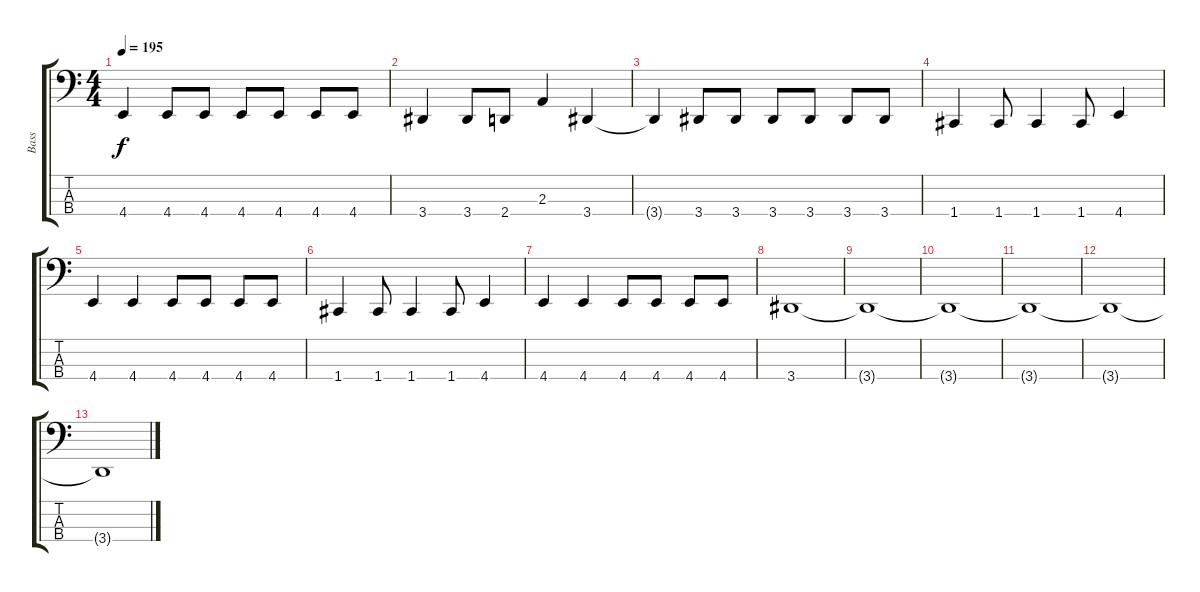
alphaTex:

\track ("Bass" "Bass") {instrument electricbasspick}
\staff {score tabs}
\tuning (F2 C2 G1 C1) {hide}
\ts (4 4)
\tempo 195
\clef f4
\ks c
4.4{t}.4{dy f} 4.4.8 4.4.8 4.4.8 4.4.8 4.4.8 4.4.8 |
3.4.4 3.4.8 2.4.8 2.3.4 3.4.4 |
3.4{t}.4 3.4.8 3.4.8 3.4.8 3.4.8 3.4.8 3.4.8 |
1.4.4 1.4.8 1.4.4 1.4.8 4.4.4 |
4.4.4 4.4.4 4.4.8 4.4.8 4.4.8 4.4.8 |
1.4.4 1.4.8 1.4.4 1.4.8 4.4.4 |
4.4.4 4.4.4 4.4.8 4.4.8 4.4.8 4.4.8 |
3.4.1 |
3.4{t}.1 |
3.4{t}.1 |
3.4{t}.1 |
3.4{t}.1 |
3.4{t}.1
